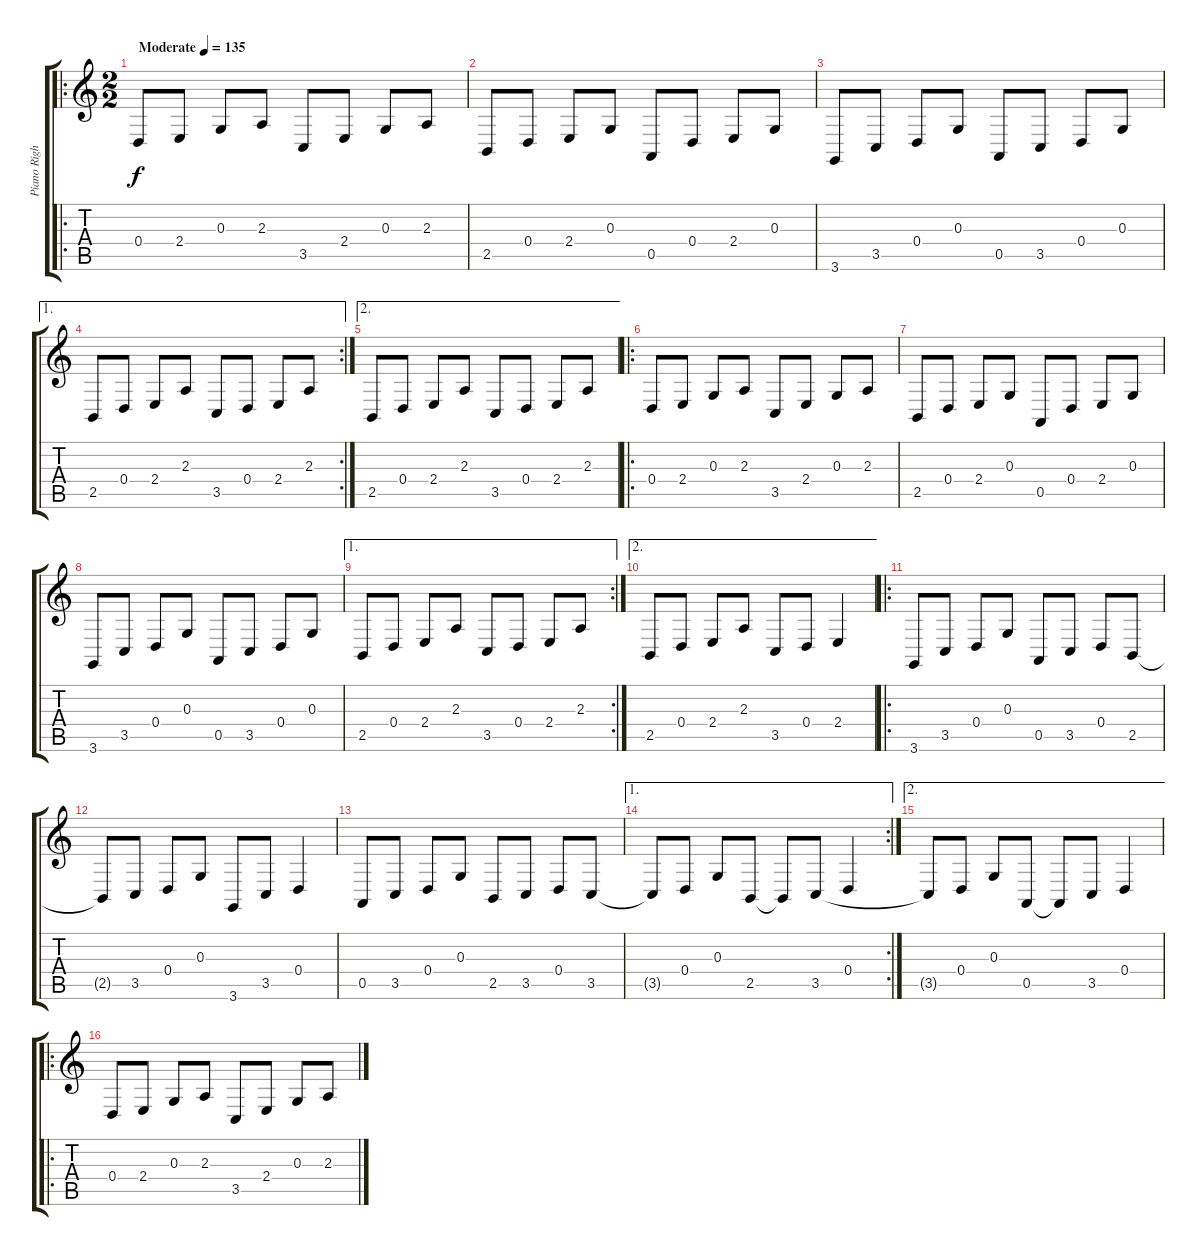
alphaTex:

\track ("Piano Right Hand" "Piano Righ") {instrument electricgrandpiano}
\staff {score tabs}
\tuning (E4 B3 G3 D3 A2 E2) {hide}
\ro
\ts (2 2)
\tempo (135 "Moderate")
\clef g2
\ks c
0.4.8{dy f instrument electricgrandpiano} 2.4.8 0.3.8 2.3.8 3.5.8 2.4.8 0.3.8 2.3.8 |
2.5.8 0.4.8 2.4.8 0.3.8 0.5.8 0.4.8 2.4.8 0.3.8 |
3.6.8 3.5.8 0.4.8 0.3.8 0.5.8 3.5.8 0.4.8 0.3.8 |
\ae 1
\rc 2
2.5.8 0.4.8 2.4.8 2.3.8 3.5.8 0.4.8 2.4.8 2.3.8 |
\ae 2
2.5.8 0.4.8 2.4.8 2.3.8 3.5.8 0.4.8 2.4.8 2.3.8 |
\ro
0.4.8 2.4.8 0.3.8 2.3.8 3.5.8 2.4.8 0.3.8 2.3.8 |
2.5.8 0.4.8 2.4.8 0.3.8 0.5.8 0.4.8 2.4.8 0.3.8 |
3.6.8 3.5.8 0.4.8 0.3.8 0.5.8 3.5.8 0.4.8 0.3.8 |
\ae 1
\rc 2
2.5.8 0.4.8 2.4.8 2.3.8 3.5.8 0.4.8 2.4.8 2.3.8 |
\ae 2
2.5.8 0.4.8 2.4.8 2.3.8 3.5.8 0.4.8 2.4.4 |
\ro
3.6.8 3.5.8 0.4.8 0.3.8 0.5.8 3.5.8 0.4.8 2.5.8 |
2.5{t}.8 3.5.8 0.4.8 0.3.8 3.6.8 3.5.8 0.4.4 |
0.5.8 3.5.8 0.4.8 0.3.8 2.5.8 3.5.8 0.4.8 3.5.8 |
\ae 1
\rc 2
3.5{t}.8 0.4.8 0.3.8 2.5.8 2.5{t}.8 3.5.8 0.4.4 |
\ae 2
3.5{t}.8 0.4.8 0.3.8 0.5.8 0.5{t}.8 3.5.8 0.4.4 |
\ro
0.4.8 2.4.8 0.3.8 2.3.8 3.5.8 2.4.8 0.3.8 2.3.8
